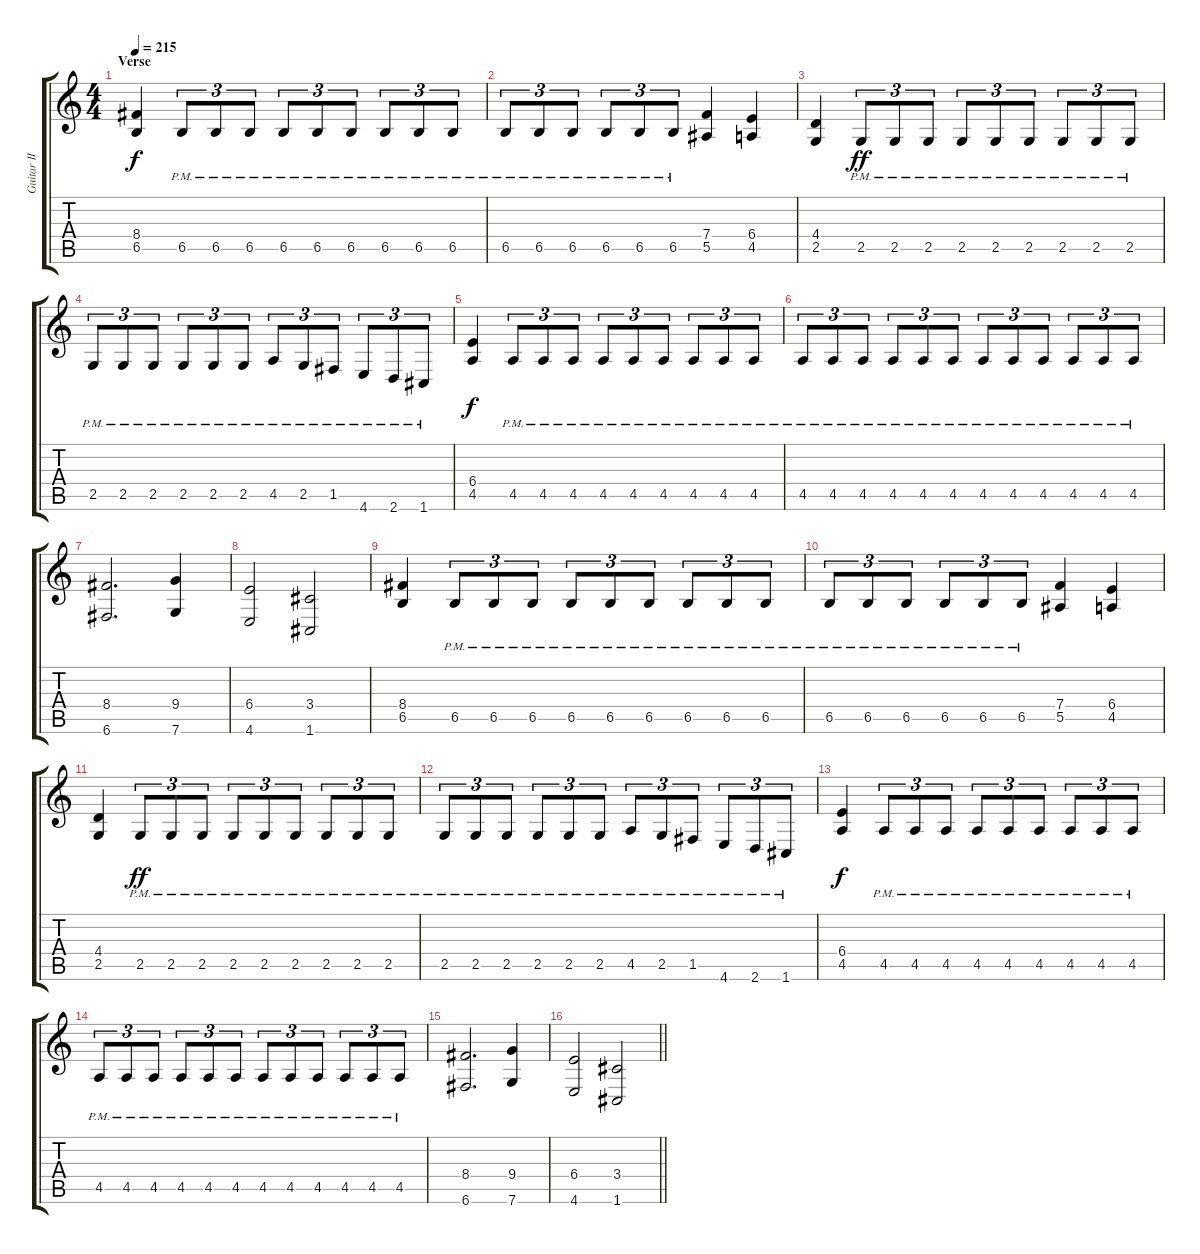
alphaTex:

\track ("Guitar II" "Guitar II") {instrument overdrivenguitar}
\staff {score tabs}
\tuning (C4 G3 Eb3 Bb2 F2 C2) {hide}
\ts (4 4)
\section ("" "Verse")
\tempo 215
\clef g2
\ks c
(8.4 6.5).4{dy f} 6.5{pm}.8{tu (3 2)} 6.5{pm}.8{tu (3 2)} 6.5{pm}.8{tu (3 2)} 6.5{pm}.8{tu (3 2)} 6.5{pm}.8{tu (3 2)} 6.5{pm}.8{tu (3 2)} 6.5{pm}.8{tu (3 2)} 6.5{pm}.8{tu (3 2)} 6.5{pm}.8{tu (3 2)} |
6.5{pm}.8{tu (3 2)} 6.5{pm}.8{tu (3 2)} 6.5{pm}.8{tu (3 2)} 6.5{pm}.8{tu (3 2)} 6.5{pm}.8{tu (3 2)} 6.5{pm}.8{tu (3 2)} (7.4 5.5).4 (6.4 4.5).4 |
(4.4 2.5).4 2.5{pm}.8{tu (3 2) dy ff} 2.5{pm}.8{tu (3 2)} 2.5{pm}.8{tu (3 2)} 2.5{pm}.8{tu (3 2)} 2.5{pm}.8{tu (3 2)} 2.5{pm}.8{tu (3 2)} 2.5{pm}.8{tu (3 2)} 2.5{pm}.8{tu (3 2)} 2.5{pm}.8{tu (3 2)} |
2.5{pm}.8{tu (3 2)} 2.5{pm}.8{tu (3 2)} 2.5{pm}.8{tu (3 2)} 2.5{pm}.8{tu (3 2)} 2.5{pm}.8{tu (3 2)} 2.5{pm}.8{tu (3 2)} 4.5{pm}.8{tu (3 2)} 2.5{pm}.8{tu (3 2)} 1.5{pm}.8{tu (3 2)} 4.6{pm}.8{tu (3 2)} 2.6{pm}.8{tu (3 2)} 1.6{pm}.8{tu (3 2)} |
(6.4 4.5).4{dy f} 4.5{pm}.8{tu (3 2)} 4.5{pm}.8{tu (3 2)} 4.5{pm}.8{tu (3 2)} 4.5{pm}.8{tu (3 2)} 4.5{pm}.8{tu (3 2)} 4.5{pm}.8{tu (3 2)} 4.5{pm}.8{tu (3 2)} 4.5{pm}.8{tu (3 2)} 4.5{pm}.8{tu (3 2)} |
4.5{pm}.8{tu (3 2)} 4.5{pm}.8{tu (3 2)} 4.5{pm}.8{tu (3 2)} 4.5{pm}.8{tu (3 2)} 4.5{pm}.8{tu (3 2)} 4.5{pm}.8{tu (3 2)} 4.5{pm}.8{tu (3 2)} 4.5{pm}.8{tu (3 2)} 4.5{pm}.8{tu (3 2)} 4.5{pm}.8{tu (3 2)} 4.5{pm}.8{tu (3 2)} 4.5{pm}.8{tu (3 2)} |
(8.4 6.6).2{d} (9.4 7.6).4 |
(6.4 4.6).2 (3.4 1.6).2 |
(8.4 6.5).4 6.5{pm}.8{tu (3 2)} 6.5{pm}.8{tu (3 2)} 6.5{pm}.8{tu (3 2)} 6.5{pm}.8{tu (3 2)} 6.5{pm}.8{tu (3 2)} 6.5{pm}.8{tu (3 2)} 6.5{pm}.8{tu (3 2)} 6.5{pm}.8{tu (3 2)} 6.5{pm}.8{tu (3 2)} |
6.5{pm}.8{tu (3 2)} 6.5{pm}.8{tu (3 2)} 6.5{pm}.8{tu (3 2)} 6.5{pm}.8{tu (3 2)} 6.5{pm}.8{tu (3 2)} 6.5{pm}.8{tu (3 2)} (7.4 5.5).4 (6.4 4.5).4 |
(4.4 2.5).4 2.5{pm}.8{tu (3 2) dy ff} 2.5{pm}.8{tu (3 2)} 2.5{pm}.8{tu (3 2)} 2.5{pm}.8{tu (3 2)} 2.5{pm}.8{tu (3 2)} 2.5{pm}.8{tu (3 2)} 2.5{pm}.8{tu (3 2)} 2.5{pm}.8{tu (3 2)} 2.5{pm}.8{tu (3 2)} |
2.5{pm}.8{tu (3 2)} 2.5{pm}.8{tu (3 2)} 2.5{pm}.8{tu (3 2)} 2.5{pm}.8{tu (3 2)} 2.5{pm}.8{tu (3 2)} 2.5{pm}.8{tu (3 2)} 4.5{pm}.8{tu (3 2)} 2.5{pm}.8{tu (3 2)} 1.5{pm}.8{tu (3 2)} 4.6{pm}.8{tu (3 2)} 2.6{pm}.8{tu (3 2)} 1.6{pm}.8{tu (3 2)} |
(6.4 4.5).4{dy f} 4.5{pm}.8{tu (3 2)} 4.5{pm}.8{tu (3 2)} 4.5{pm}.8{tu (3 2)} 4.5{pm}.8{tu (3 2)} 4.5{pm}.8{tu (3 2)} 4.5{pm}.8{tu (3 2)} 4.5{pm}.8{tu (3 2)} 4.5{pm}.8{tu (3 2)} 4.5{pm}.8{tu (3 2)} |
4.5{pm}.8{tu (3 2)} 4.5{pm}.8{tu (3 2)} 4.5{pm}.8{tu (3 2)} 4.5{pm}.8{tu (3 2)} 4.5{pm}.8{tu (3 2)} 4.5{pm}.8{tu (3 2)} 4.5{pm}.8{tu (3 2)} 4.5{pm}.8{tu (3 2)} 4.5{pm}.8{tu (3 2)} 4.5{pm}.8{tu (3 2)} 4.5{pm}.8{tu (3 2)} 4.5{pm}.8{tu (3 2)} |
(8.4 6.6).2{d} (9.4 7.6).4 |
\barLineRight lightlight
(6.4 4.6).2 (3.4 1.6).2
